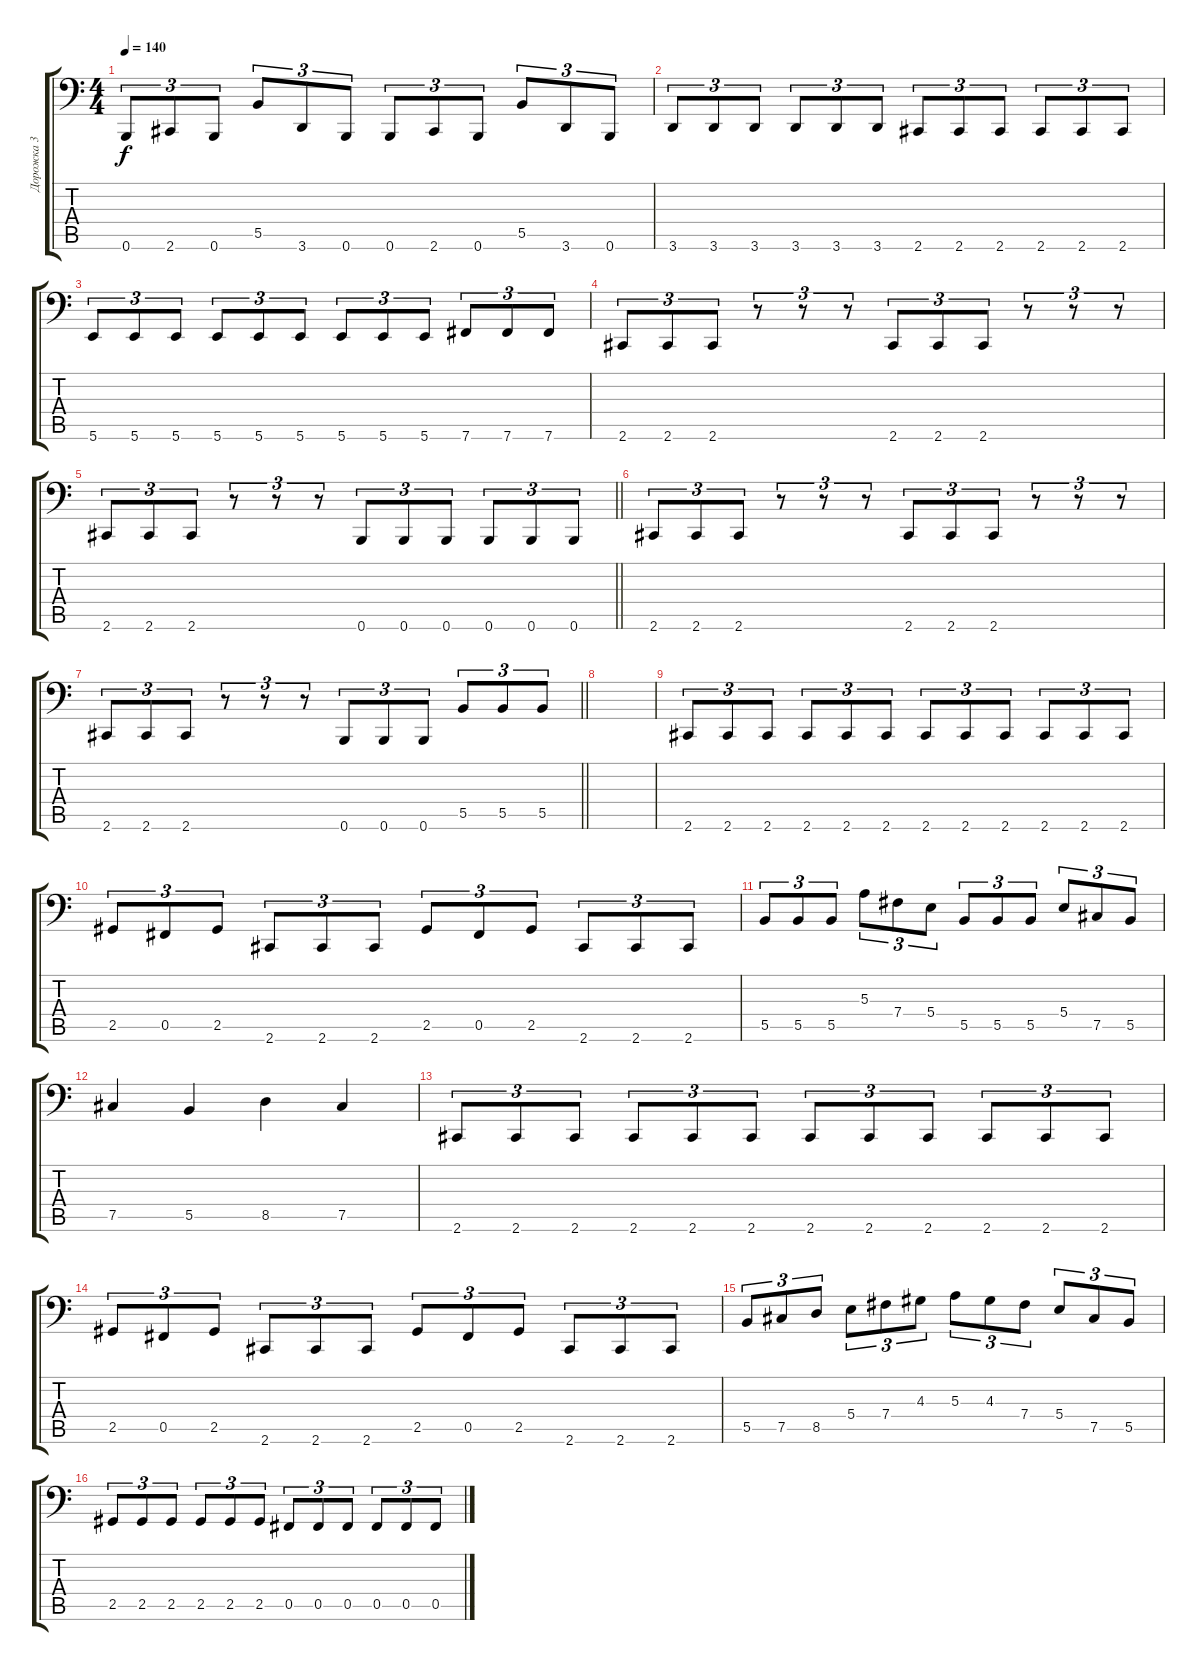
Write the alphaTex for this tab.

\track ("Дорожка 3" "Дорожка 3") {instrument electricbassfinger}
\staff {score tabs}
\tuning (Db3 Ab2 E2 B1 Gb1 B0) {hide}
\ts (4 4)
\tempo 140
\clef f4
\ks c
0.6.8{tu (3 2) dy f} 2.6.8{tu (3 2)} 0.6.8{tu (3 2)} 5.5.8{tu (3 2)} 3.6.8{tu (3 2)} 0.6.8{tu (3 2)} 0.6.8{tu (3 2)} 2.6.8{tu (3 2)} 0.6.8{tu (3 2)} 5.5.8{tu (3 2)} 3.6.8{tu (3 2)} 0.6.8{tu (3 2)} |
3.6.8{tu (3 2)} 3.6.8{tu (3 2)} 3.6.8{tu (3 2)} 3.6.8{tu (3 2)} 3.6.8{tu (3 2)} 3.6.8{tu (3 2)} 2.6.8{tu (3 2)} 2.6.8{tu (3 2)} 2.6.8{tu (3 2)} 2.6.8{tu (3 2)} 2.6.8{tu (3 2)} 2.6.8{tu (3 2)} |
5.6.8{tu (3 2)} 5.6.8{tu (3 2)} 5.6.8{tu (3 2)} 5.6.8{tu (3 2)} 5.6.8{tu (3 2)} 5.6.8{tu (3 2)} 5.6.8{tu (3 2)} 5.6.8{tu (3 2)} 5.6.8{tu (3 2)} 7.6.8{tu (3 2)} 7.6.8{tu (3 2)} 7.6.8{tu (3 2)} |
2.6.8{tu (3 2)} 2.6.8{tu (3 2)} 2.6.8{tu (3 2)} r.8{tu (3 2)} r.8{tu (3 2)} r.8{tu (3 2)} 2.6.8{tu (3 2)} 2.6.8{tu (3 2)} 2.6.8{tu (3 2)} r.8{tu (3 2)} r.8{tu (3 2)} r.8{tu (3 2)} |
\barLineRight lightlight
2.6.8{tu (3 2)} 2.6.8{tu (3 2)} 2.6.8{tu (3 2)} r.8{tu (3 2)} r.8{tu (3 2)} r.8{tu (3 2)} 0.6.8{tu (3 2)} 0.6.8{tu (3 2)} 0.6.8{tu (3 2)} 0.6.8{tu (3 2)} 0.6.8{tu (3 2)} 0.6.8{tu (3 2)} |
2.6.8{tu (3 2)} 2.6.8{tu (3 2)} 2.6.8{tu (3 2)} r.8{tu (3 2)} r.8{tu (3 2)} r.8{tu (3 2)} 2.6.8{tu (3 2)} 2.6.8{tu (3 2)} 2.6.8{tu (3 2)} r.8{tu (3 2)} r.8{tu (3 2)} r.8{tu (3 2)} |
\barLineRight lightlight
2.6.8{tu (3 2)} 2.6.8{tu (3 2)} 2.6.8{tu (3 2)} r.8{tu (3 2)} r.8{tu (3 2)} r.8{tu (3 2)} 0.6.8{tu (3 2)} 0.6.8{tu (3 2)} 0.6.8{tu (3 2)} 5.5.8{tu (3 2)} 5.5.8{tu (3 2)} 5.5.8{tu (3 2)} |
\section ("" " ")
|
2.6.8{tu (3 2)} 2.6.8{tu (3 2)} 2.6.8{tu (3 2)} 2.6.8{tu (3 2)} 2.6.8{tu (3 2)} 2.6.8{tu (3 2)} 2.6.8{tu (3 2)} 2.6.8{tu (3 2)} 2.6.8{tu (3 2)} 2.6.8{tu (3 2)} 2.6.8{tu (3 2)} 2.6.8{tu (3 2)} |
2.5.8{tu (3 2)} 0.5.8{tu (3 2)} 2.5.8{tu (3 2)} 2.6.8{tu (3 2)} 2.6.8{tu (3 2)} 2.6.8{tu (3 2)} 2.5.8{tu (3 2)} 0.5.8{tu (3 2)} 2.5.8{tu (3 2)} 2.6.8{tu (3 2)} 2.6.8{tu (3 2)} 2.6.8{tu (3 2)} |
5.5.8{tu (3 2)} 5.5.8{tu (3 2)} 5.5.8{tu (3 2)} 5.3.8{tu (3 2)} 7.4.8{tu (3 2)} 5.4.8{tu (3 2)} 5.5.8{tu (3 2)} 5.5.8{tu (3 2)} 5.5.8{tu (3 2)} 5.4.8{tu (3 2)} 7.5.8{tu (3 2)} 5.5.8{tu (3 2)} |
7.5.4 5.5.4 8.5.4 7.5.4 |
2.6.8{tu (3 2)} 2.6.8{tu (3 2)} 2.6.8{tu (3 2)} 2.6.8{tu (3 2)} 2.6.8{tu (3 2)} 2.6.8{tu (3 2)} 2.6.8{tu (3 2)} 2.6.8{tu (3 2)} 2.6.8{tu (3 2)} 2.6.8{tu (3 2)} 2.6.8{tu (3 2)} 2.6.8{tu (3 2)} |
2.5.8{tu (3 2)} 0.5.8{tu (3 2)} 2.5.8{tu (3 2)} 2.6.8{tu (3 2)} 2.6.8{tu (3 2)} 2.6.8{tu (3 2)} 2.5.8{tu (3 2)} 0.5.8{tu (3 2)} 2.5.8{tu (3 2)} 2.6.8{tu (3 2)} 2.6.8{tu (3 2)} 2.6.8{tu (3 2)} |
5.5.8{tu (3 2)} 7.5.8{tu (3 2)} 8.5.8{tu (3 2)} 5.4.8{tu (3 2)} 7.4.8{tu (3 2)} 4.3.8{tu (3 2)} 5.3.8{tu (3 2)} 4.3.8{tu (3 2)} 7.4.8{tu (3 2)} 5.4.8{tu (3 2)} 7.5.8{tu (3 2)} 5.5.8{tu (3 2)} |
2.5.8{tu (3 2)} 2.5.8{tu (3 2)} 2.5.8{tu (3 2)} 2.5.8{tu (3 2)} 2.5.8{tu (3 2)} 2.5.8{tu (3 2)} 0.5.8{tu (3 2)} 0.5.8{tu (3 2)} 0.5.8{tu (3 2)} 0.5.8{tu (3 2)} 0.5.8{tu (3 2)} 0.5.8{tu (3 2)}
